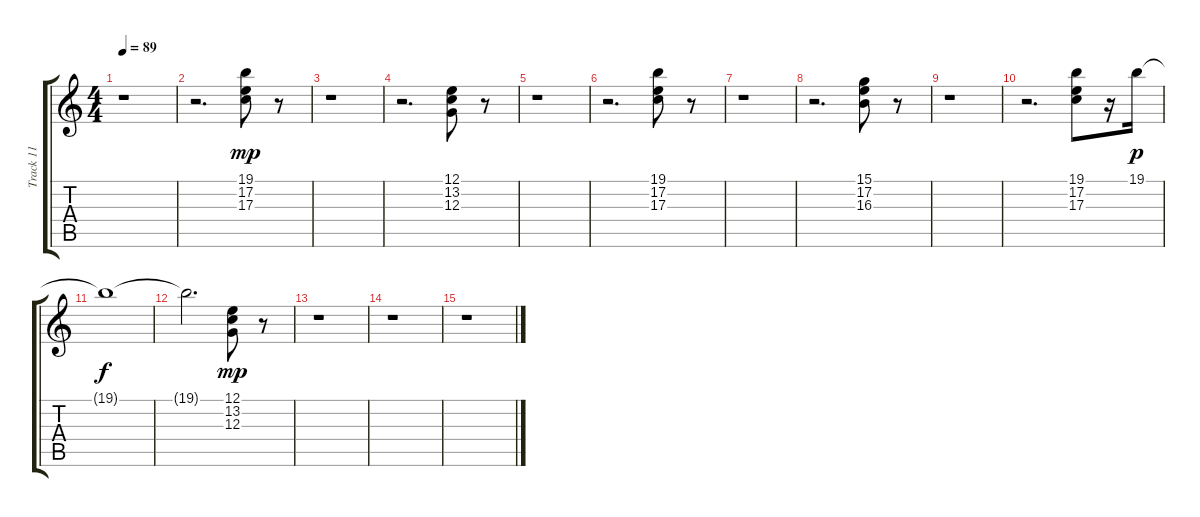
\track ("Track 11" "Track 11") {instrument stringensemble1}
\staff {score tabs}
\tuning (E4 B3 G3 D3 A2 E2) {hide}
\ts (4 4)
\tempo 89
\clef g2
\ks c
r.1{dy mp} |
r.2{d} (19.1 17.2 17.3).8{balance 0} r.8 |
r.1 |
r.2{d} (12.1 13.2 12.3).8{balance 0} r.8 |
r.1 |
r.2{d} (19.1 17.2 17.3).8{balance 0} r.8 |
r.1 |
r.2{d} (15.1 17.2 16.3).8{balance 0} r.8 |
r.1 |
r.2{d} (19.1 17.2 17.3).8{balance 0} r.16 19.1.16{dy p balance 16} |
19.1{t}.1{dy f} |
19.1{t}.2{d} (12.1 13.2 12.3).8{dy mp balance 0} r.8 |
r.1 |
r.1 |
r.1
